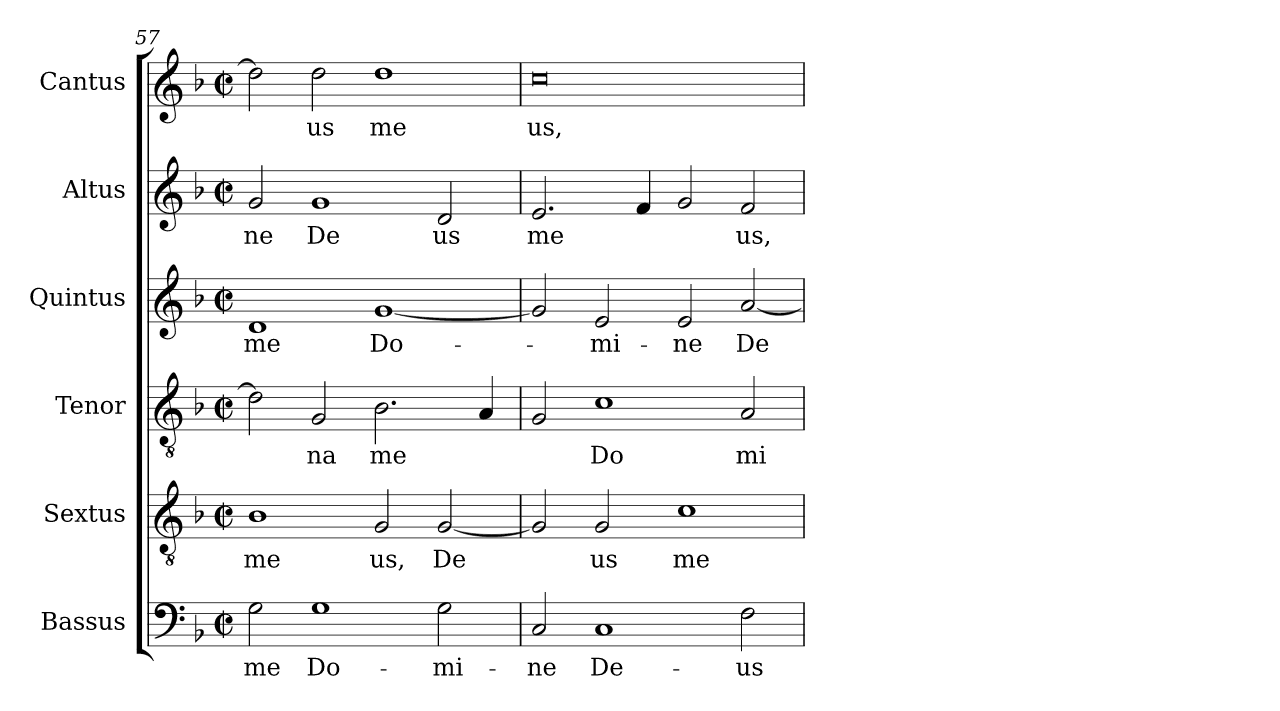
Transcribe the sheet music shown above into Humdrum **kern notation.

**kern	**text	**kern	**text	**kern	**text	**kern	**text	**kern	**text	**kern	**text
*part6	*part6	*part5	*part5	*part4	*part4	*part3	*part3	*part2	*part2	*part1	*part1
*staff6	*staff6	*staff5	*staff5	*staff4	*staff4	*staff3	*staff3	*staff2	*staff2	*staff1	*staff1
*I"Bassus	*	*I"Sextus	*	*I"Tenor	*	*I"Quintus	*	*I"Altus	*	*I"Cantus	*
*clefF4	*	*clefGv2	*	*clefGv2	*	*clefG2	*	*clefG2	*	*clefG2	*
*k[b-]	*	*k[b-]	*	*k[b-]	*	*k[b-]	*	*k[b-]	*	*k[b-]	*
*F:	*	*F:	*	*F:	*	*F:	*	*F:	*	*F:	*
*M2/2	*	*M2/2	*	*M2/2	*	*M2/2	*	*M2/2	*	*M2/2	*
*met(c|)	*	*met(c|)	*	*met(c|)	*	*met(c|)	*	*met(c|)	*	*met(c|)	*
=57	=57	=57	=57	=57	=57	=57	=57	=57	=57	=57	=57
!	!LO:LY:b:cj	!	!LO:LY:b:cj	!	!	!	!LO:LY:b:cj	!	!LO:LY:b:cj	!	!
2G\	me	1B-	me	2d\]	.	1d	me	2g/	ne	2dd\]	.
!	!LO:LY:b:cj	!	!	!	!LO:LY:b:cj	!	!	!	!LO:LY:b:cj	!	!LO:LY:b:cj
1G	Do-	.	.	2G/	na	.	.	1g	De	2dd\	us
!	!	!	!LO:LY:b:cj	!	!LO:LY:b	!	!LO:LY:b:cj	!	!	!	!LO:LY:b:cj
.	.	2G/	us,	2.B-\	me	[<1g	Do-	.	.	1dd	me
!	!LO:LY:b:cj	!	!LO:LY:b	!	!	!	!	!	!LO:LY:b:cj	!	!
2G\	-mi-	[<2G/	De	.	.	.	.	2d/	us	.	.
.	.	.	.	4A/	.	.	.	.	.	.	.
=58	=58	=58	=58	=58	=58	=58	=58	=58	=58	=58	=58
!	!LO:LY:b:cj	!	!	!	!	!	!	!	!LO:LY:b	!	!LO:LY:b:cj
2C/	-ne	2G/]	.	2G/	.	2g/]	.	2.e/	me	0cc	us,
!	!LO:LY:b:cj	!	!LO:LY:b:cj	!	!LO:LY:b:cj	!	!LO:LY:b:cj	!	!	!	!
1C	De-	2G/	us	1c	Do	2e/	-mi-	.	.	.	.
.	.	.	.	.	.	.	.	4f/	.	.	.
!	!	!	!LO:LY:b:cj	!	!	!	!LO:LY:b:cj	!	!	!	!
.	.	1c	me	.	.	2e/	-ne	2g/	.	.	.
!	!LO:LY:b:cj	!	!	!	!LO:LY:b:cj	!	!LO:LY:b	!	!LO:LY:b:cj	!	!
2F\	-us	.	.	2A/	mi	[<2a/	De-	2f/	us,	.	.
=	=	=	=	=	=	=	=	=	=	=	=
*-	*-	*-	*-	*-	*-	*-	*-	*-	*-	*-	*-
